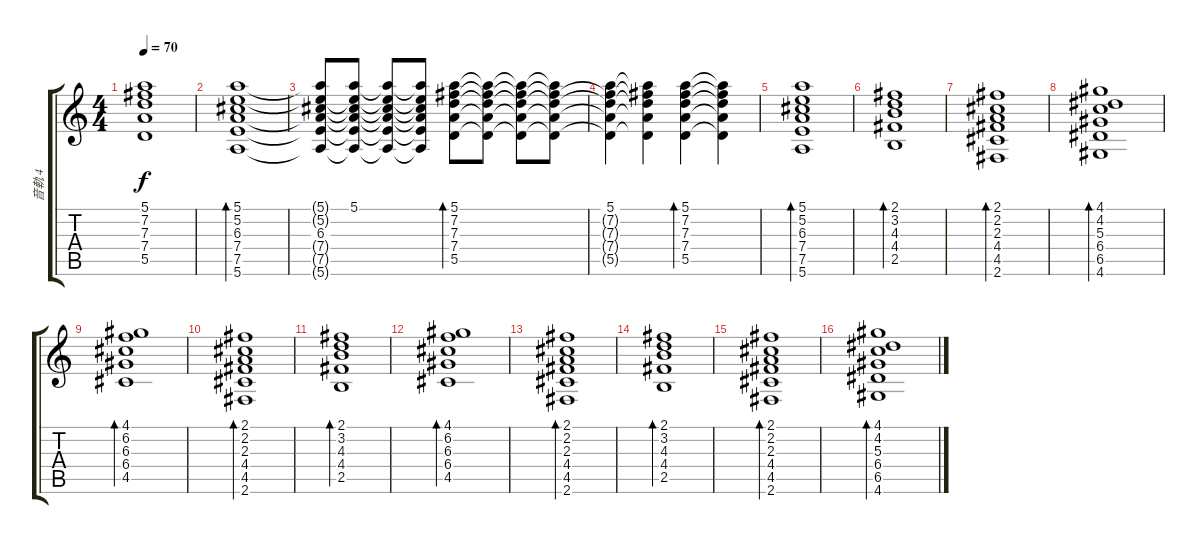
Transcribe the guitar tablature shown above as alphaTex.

\track ("音軌 4" "音軌 4") {instrument overdrivenguitar}
\staff {score tabs}
\tuning (E4 B3 G3 D3 A2 E2) {hide}
\ts (4 4)
\tempo 70
\clef g2
\ks c
(5.1{t} 7.2{t} 7.3{t} 7.4{t} 5.5{t}).1{dy f} |
(5.1 5.2 6.3 7.4 7.5 5.6).1{bd 240} |
(5.1{t} 5.2{t} 6.3 7.4{t} 7.5{t} 5.6{t}).8 (5.1 5.2{t} 6.3{t} 7.4{t} 7.5{t} 5.6{t}).8 (5.1{t} 5.2{t} 6.3{t} 7.4{t} 7.5{t} 5.6{t}).8 (5.1{t} 5.2{t} 6.3{t} 7.4{t} 7.5{t} 5.6{t}).8 (5.1 7.2 7.3 7.4 5.5).8{bd 240} (5.1{t} 7.2{t} 7.3{t} 7.4{t} 5.5{t}).8 (5.1{t} 7.2{t} 7.3{t} 7.4{t} 5.5{t}).8 (5.1{t} 7.2{t} 7.3{t} 7.4{t} 5.5{t}).8 |
(5.1 7.2{t} 7.3{t} 7.4{t} 5.5{t}).4 (5.1{t} 7.2{t} 7.3{t} 7.4{t} 5.5{t}).4 (5.1 7.2 7.3 7.4 5.5).4{bd 240} (5.1{t} 7.2{t} 7.3{t} 7.4{t} 5.5{t}).4 |
(5.1 5.2 6.3 7.4 7.5 5.6).1{bd 240} |
(2.1 3.2 4.3 4.4 2.5).1{bd 240} |
(2.1 2.2 2.3 4.4 4.5 2.6).1{bd 240} |
(4.1 4.2 5.3 6.4 6.5 4.6).1{bd 240} |
(4.1 6.2 6.3 6.4 4.5).1{bd 240} |
(2.1 2.2 2.3 4.4 4.5 2.6).1{bd 240} |
(2.1 3.2 4.3 4.4 2.5).1{bd 240} |
(4.1 6.2 6.3 6.4 4.5).1{bd 240} |
(2.1 2.2 2.3 4.4 4.5 2.6).1{bd 240} |
(2.1 3.2 4.3 4.4 2.5).1{bd 240} |
(2.1 2.2 2.3 4.4 4.5 2.6).1{bd 240} |
(4.1 4.2 5.3 6.4 6.5 4.6).1{bd 240}
